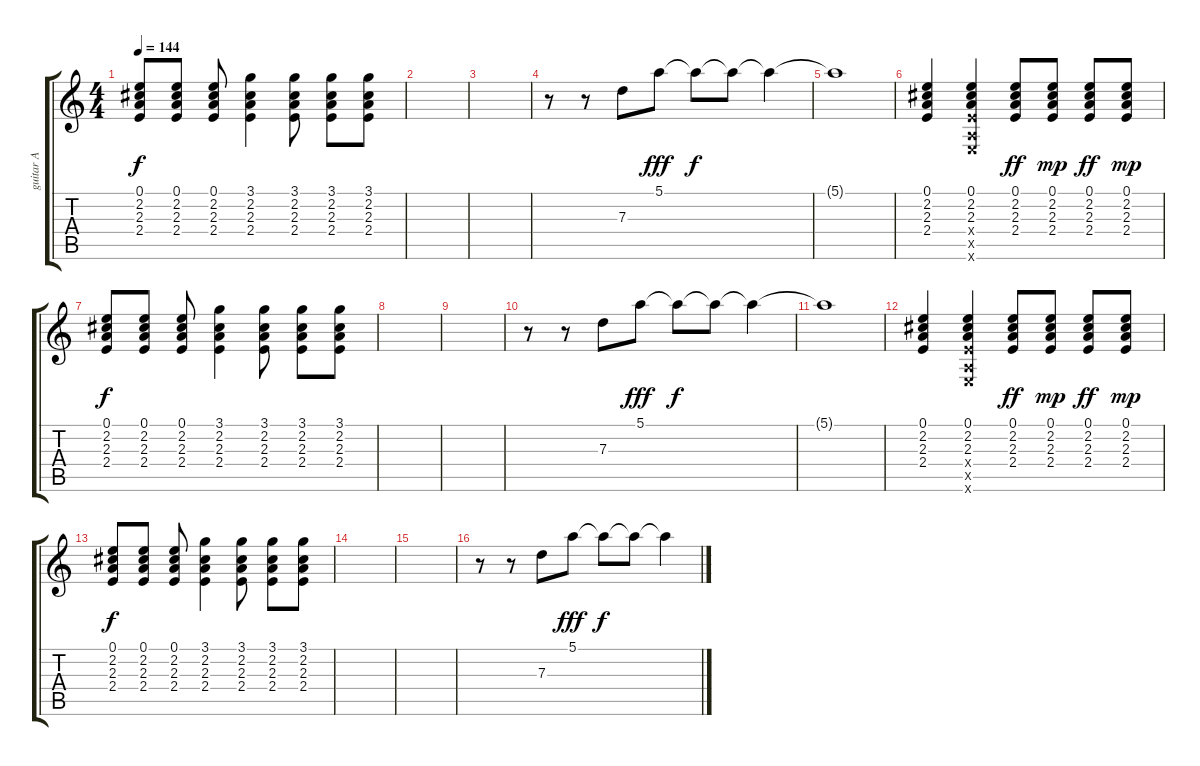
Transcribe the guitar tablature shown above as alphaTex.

\track ("guitar A" "guitar A") {instrument electricguitarjazz}
\staff {score tabs}
\tuning (E4 B3 G3 D3 A2 E2) {hide}
\ts (4 4)
\tempo 144
\clef g2
\ks c
(0.1 2.2 2.3 2.4).8{dy f} (0.1 2.2 2.3 2.4).8 (0.1 2.2 2.3 2.4).8 (3.1 2.2 2.3 2.4).4 (3.1 2.2 2.3 2.4).8 (3.1 2.2 2.3 2.4).8 (3.1 2.2 2.3 2.4).8 |
|
|
r.8 r.8 7.3.8{instrument electricguitarjazz} 5.1.8{dy fff} 5.1{t}.8{dy f} 5.1{t}.8 5.1{t}.4 |
5.1{t}.1 |
(0.1 2.2 2.3 2.4).4{volume 11 instrument acousticguitarsteel} (0.1 2.2 2.3 2.4{x} 0.5{x} 0.6{x}).4 (0.1 2.2 2.3 2.4).8{dy ff} (0.1 2.2 2.3 2.4).8{dy mp} (0.1 2.2 2.3 2.4).8{dy ff} (0.1 2.2 2.3 2.4).8{dy mp} |
(0.1 2.2 2.3 2.4).8{dy f} (0.1 2.2 2.3 2.4).8 (0.1 2.2 2.3 2.4).8 (3.1 2.2 2.3 2.4).4 (3.1 2.2 2.3 2.4).8 (3.1 2.2 2.3 2.4).8 (3.1 2.2 2.3 2.4).8 |
|
|
r.8 r.8 7.3.8{instrument electricguitarjazz} 5.1.8{dy fff} 5.1{t}.8{dy f} 5.1{t}.8 5.1{t}.4 |
5.1{t}.1 |
(0.1 2.2 2.3 2.4).4{volume 11 instrument acousticguitarsteel} (0.1 2.2 2.3 2.4{x} 0.5{x} 0.6{x}).4 (0.1 2.2 2.3 2.4).8{dy ff} (0.1 2.2 2.3 2.4).8{dy mp} (0.1 2.2 2.3 2.4).8{dy ff} (0.1 2.2 2.3 2.4).8{dy mp} |
(0.1 2.2 2.3 2.4).8{dy f} (0.1 2.2 2.3 2.4).8 (0.1 2.2 2.3 2.4).8 (3.1 2.2 2.3 2.4).4 (3.1 2.2 2.3 2.4).8 (3.1 2.2 2.3 2.4).8 (3.1 2.2 2.3 2.4).8 |
|
|
r.8 r.8 7.3.8{instrument electricguitarjazz} 5.1.8{dy fff} 5.1{t}.8{dy f} 5.1{t}.8 5.1{t}.4
